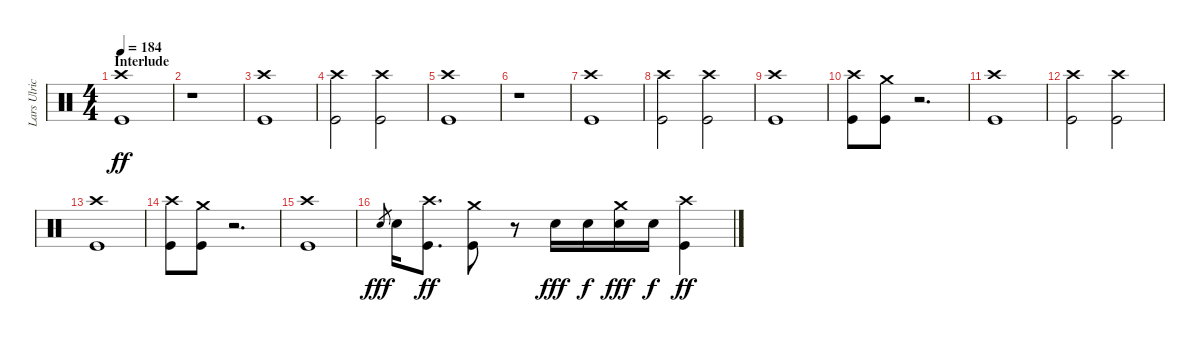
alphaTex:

\track ("Lars Ulrich" "Lars Ulric") {instrument percussion}
\staff {score}
\articulation defaults
\ts (4 4)
\section ("" "Interlude")
\tempo 184
\clef neutral
\ks c
("Crash high (hit)" "Kick (hit)").1{dy ff} |
r.1 |
("Crash high (hit)" "Kick (hit)").1 |
("Crash high (hit)" "Kick (hit)").2 ("Crash high (hit)" "Kick (hit)").2 |
("Crash high (hit)" "Kick (hit)").1 |
r.1 |
("Crash high (hit)" "Kick (hit)").1 |
("Crash high (hit)" "Kick (hit)").2 ("Crash high (hit)" "Kick (hit)").2 |
("Crash high (hit)" "Kick (hit)").1 |
("Crash high (hit)" "Kick (hit)").8 ("Crash medium (hit)" "Kick (hit)").8 r.2{d} |
("Crash high (hit)" "Kick (hit)").1 |
("Crash high (hit)" "Kick (hit)").2 ("Crash high (hit)" "Kick (hit)").2 |
("Crash high (hit)" "Kick (hit)").1 |
("Crash high (hit)" "Kick (hit)").8 ("Crash medium (hit)" "Kick (hit)").8 r.2{d} |
("Crash high (hit)" "Kick (hit)").1 |
"Electric Snare (hit)".8{gr dy fff} "Electric Snare (hit)".16 ("Crash high (hit)" "Kick (hit)").8{d dy ff} ("Crash medium (hit)" "Kick (hit)").8 r.8 "Electric Snare (hit)".16{dy fff} "Electric Snare (hit)".16{dy f} ("Crash medium (hit)" "Electric Snare (hit)").16{dy fff} "Electric Snare (hit)".16{dy f} ("Crash high (hit)" "Kick (hit)").4{dy ff}
